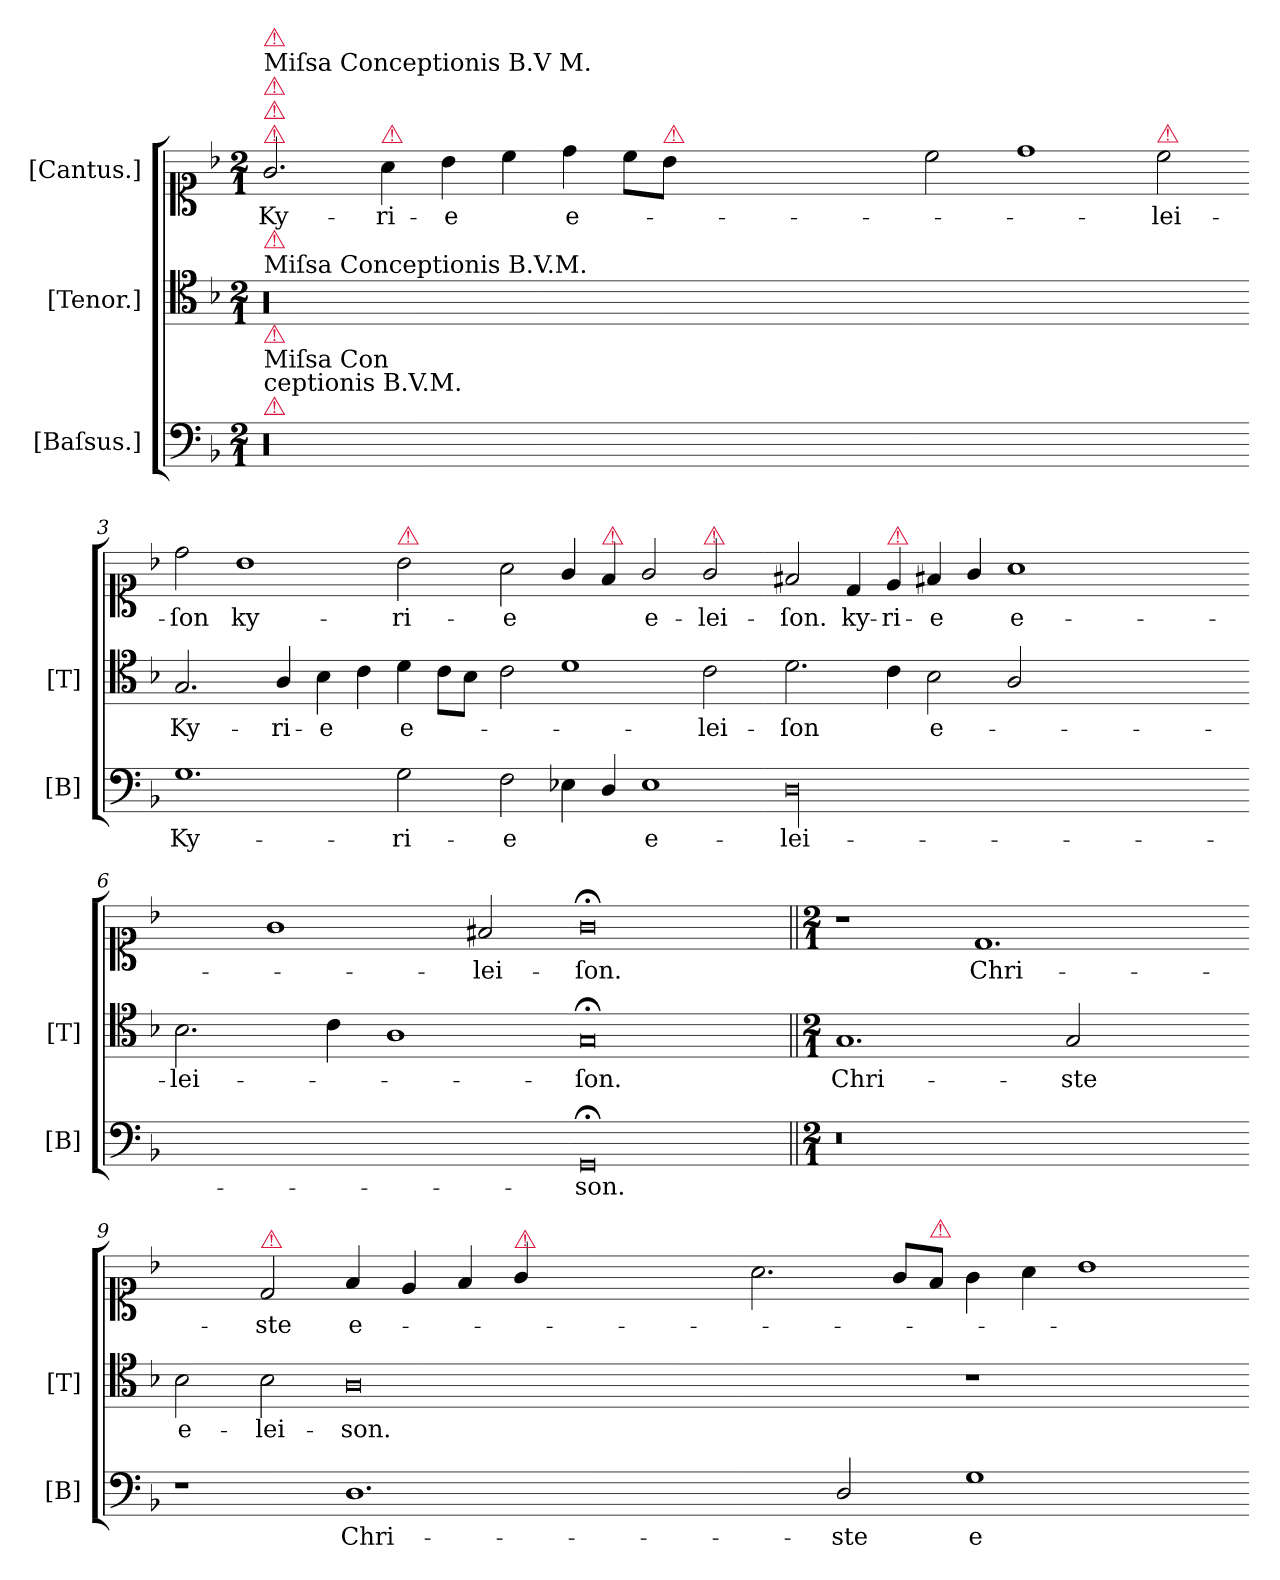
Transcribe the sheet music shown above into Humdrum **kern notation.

**kern	**text	**kern	**text	**kern	**text
*part3	*part3	*part2	*part2	*part1	*part1
*staff3	*staff3	*staff2	*staff2	*staff1	*staff1
*I"[Baſsus.]	*	*I"[Tenor.]	*	*I"[Cantus.]	*
*I'[B]	*	*I'[T]	*	*	*
*clefF4	*	*clefC4	*	*clefC1	*
*k[b-]	*	*k[b-]	*	*k[b-]	*
*M2/1	*	*M2/1	*	*M2/1	*
=1	=1	=1	=1	=1	=1
!	!	!	!	!LO:TX:a:color=crimson:t=⚠	!
!	!	!	!	!LO:TX:a:color=crimson:t=⚠	!
!	!	!	!	!LO:TX:a:color=crimson:t=⚠	!
!	!	!	!	!LO:TX:a:t=Miſsa Conceptionis B.V M.	!
!	!	!	!	!LO:TX:a:color=crimson:t=⚠	!
!	!	!LO:TX:a:t=Miſsa Conceptionis B.V.M.	!	!	!
!	!	!LO:TX:a:color=crimson:t=⚠	!	!	!
!LO:TX:a:color=crimson:t=⚠	!	!	!	!	!
!LO:TX:a:t=Miſsa Con\nceptionis B.V.M.	!	!	!	!	!
!LO:TX:a:color=crimson:t=⚠	!	!	!	!	!
00r	.	00r	.	2.g/	Ky-
!	!	!	!	!LO:TX:a:color=crimson:t=⚠	!
.	.	.	.	4a\	-ri-
.	.	.	.	4b-\	-e
.	.	.	.	4cc\	.
.	.	.	.	4dd\	e-
.	.	.	.	8cc\L	.
!	!	!	!	!LO:TX:a:color=crimson:t=⚠	!
.	.	.	.	8b-\J	.
.	.	.	.	0ryy	.
=2-	=2-	=2-	=2-	=2-	=2-
0ryy	.	0ryy	.	2cc\	.
.	.	.	.	1dd	.
!	!	!	!	!LO:TX:a:color=crimson:t=⚠	!
.	.	.	.	2cc\	-lei-
=3-	=3-	=3-	=3-	=3-	=3-
1.G	Ky-	2.G/	Ky-	2dd\	-ſon
.	.	.	.	1b-	ky-
.	.	4A/	-ri-	.	.
.	.	4B-\	-e	.	.
.	.	4c\	.	.	.
!	!	!	!	!LO:TX:a:color=crimson:t=⚠	!
2G\	-ri-	4d\	e-	2b-\	-ri-
.	.	8c\L	.	.	.
.	.	8B-\J	.	.	.
=4-	=4-	=4-	=4-	=4-	=4-
2F\	-e	2c\	.	2a\	-e
4E-X\	.	1d	.	4g/	.
!	!	!	!	!LO:TX:a:color=crimson:t=⚠	!
4D/	.	.	.	4f/	.
1E-	e-	.	.	2g/	e-
!	!	!	!	!LO:TX:a:color=crimson:t=⚠	!
.	.	2c\	-lei-	2g/	-lei-
=5-	=5-	=5-	=5-	=5-	=5-
00D	-lei-	2.d\	-ſon	2f#X/	-ſon.
.	.	.	.	4d/	ky-
!	!	!	!	!LO:TX:a:color=crimson:t=⚠	!
.	.	4c\	.	4e/	-ri-
.	.	2B-\	e-	4f#X/	-e
.	.	.	.	4g/	.
.	.	2A/	.	1a\	e-
.	.	0ryy	.	.	.
.	.	.	.	1.ryy	.
=6-	=6-	=6-	=6-	=6-	=6-
0ryy	.	2.B-\	-lei-	2ryy	.
.	.	.	.	1g	.
.	.	4c\	.	.	.
.	.	1A	.	.	.
.	.	.	.	2f#X/	-lei-
=7-	=7-	=7-	=7-	=7-	=7-
0GG;<	-son.	0G;	-ſon.	0g;<	-ſon.
=8||	=8||	=8||	=8||	=8||	=8||
*M2/1	*	*M2/1	*	*M2/1	*
0r	.	1.G	Chri-	1r	.
.	.	.	.	1.d	Chri-
.	.	2G/	-ste	.	.
2ryy	.	2ryy	.	.	.
=9-	=9-	=9-	=9-	=9-	=9-
1r	.	2B-\	e-	2ryy	.
!	!	!	!	!LO:TX:a:color=crimson:t=⚠	!
.	.	2B-\	-lei-	2d/	-ste
1.D	Chri-	0A	-son.	4f/	e-
.	.	.	.	4e/	.
.	.	.	.	4f/	.
!	!	!	!	!LO:TX:a:color=crimson:t=⚠	!
.	.	.	.	4g/	.
.	.	.	.	1ryy	.
2ryy	.	.	.	.	.
=10-	=10-	=10-	=10-	=10-	=10-
2ryy	.	1ryy	.	2.a\	.
2D/	-ste	.	.	.	.
.	.	.	.	8g/L	.
!	!	!	!	!LO:TX:a:color=crimson:t=⚠	!
.	.	.	.	8f/J	.
1G	e-	1r	.	4g\	.
.	.	.	.	4a\	.
.	.	.	.	1b-\	.
2ryy	.	2ryy	.	.	.
=-	=-	=-	=-	=-	=-
*-	*-	*-	*-	*-	*-
